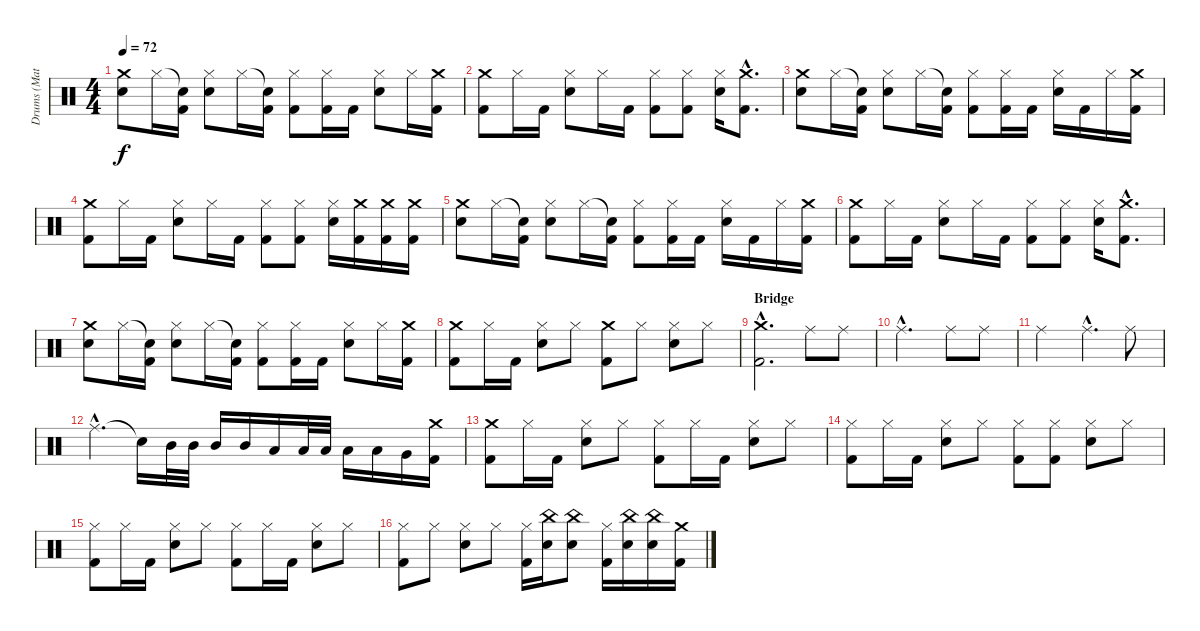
\track ("Drums (Matt)" "Drums (Mat") {instrument percussion}
\staff {score}
\articulation defaults
\ts (4 4)
\tempo 72
\clef neutral
\ks c
("Crash medium (hit)" "Snare (hit) 2").8{dy f} "Hi-Hat (closed)".16 ("Snare (hit)"{t} "Kick (hit) 2").16 ("Hi-Hat (closed)" "Snare (hit) 2").8 "Hi-Hat (closed)".16 ("Snare (hit)"{t} "Kick (hit) 2").16 ("Hi-Hat (closed)" "Kick (hit) 2").8 ("Hi-Hat (closed)" "Kick (hit) 2").16 "Kick (hit) 2".16 ("Hi-Hat (closed)" "Snare (hit) 2").8 "Hi-Hat (closed)".16 ("Crash medium (hit)" "Kick (hit) 2").16 |
("Crash medium (hit)" "Kick (hit) 2").8 "Hi-Hat (closed)".16 "Kick (hit) 2".16 ("Hi-Hat (closed)" "Snare (hit) 2").8 "Hi-Hat (closed)".16 "Kick (hit) 2".16 ("Hi-Hat (closed)" "Kick (hit) 2").8 ("Hi-Hat (closed)" "Kick (hit) 2").8 ("Hi-Hat (closed)" "Snare (hit) 2").16 ("Crash medium (hit)"{hac} "Kick (hit) 2"{hac}).8{d} |
("Crash medium (hit)" "Snare (hit) 2").8 "Hi-Hat (closed)".16 ("Snare (hit)"{t} "Kick (hit) 2").16 ("Hi-Hat (closed)" "Snare (hit) 2").8 "Hi-Hat (closed)".16 ("Snare (hit)"{t} "Kick (hit) 2").16 ("Hi-Hat (closed)" "Kick (hit) 2").8 ("Hi-Hat (closed)" "Kick (hit) 2").16 "Kick (hit) 2".16 ("Hi-Hat (closed)" "Snare (hit) 2").16 "Kick (hit) 2".16 "Hi-Hat (closed)".16 ("Crash medium (hit)" "Kick (hit) 2").16 |
("Crash medium (hit)" "Kick (hit) 2").8 "Hi-Hat (closed)".16 "Kick (hit) 2".16 ("Hi-Hat (closed)" "Snare (hit) 2").8 "Hi-Hat (closed)".16 "Kick (hit) 2".16 ("Hi-Hat (closed)" "Kick (hit) 2").8 ("Hi-Hat (closed)" "Kick (hit) 2").8 ("Hi-Hat (closed)" "Snare (hit) 2").16 ("Crash medium (hit)" "Kick (hit) 2").16 ("Crash medium (hit)" "Kick (hit) 2").16 ("Crash medium (hit)" "Kick (hit) 2").16 |
("Crash medium (hit)" "Snare (hit) 2").8 "Hi-Hat (closed)".16 ("Snare (hit)"{t} "Kick (hit) 2").16 ("Hi-Hat (closed)" "Snare (hit) 2").8 "Hi-Hat (closed)".16 ("Snare (hit)"{t} "Kick (hit) 2").16 ("Hi-Hat (closed)" "Kick (hit) 2").8 ("Hi-Hat (closed)" "Kick (hit) 2").16 "Kick (hit) 2".16 ("Hi-Hat (closed)" "Snare (hit) 2").16 "Kick (hit) 2".16 "Hi-Hat (closed)".16 ("Crash medium (hit)" "Kick (hit) 2").16 |
("Crash medium (hit)" "Kick (hit) 2").8 "Hi-Hat (closed)".16 "Kick (hit) 2".16 ("Hi-Hat (closed)" "Snare (hit) 2").8 "Hi-Hat (closed)".16 "Kick (hit) 2".16 ("Hi-Hat (closed)" "Kick (hit) 2").8 ("Hi-Hat (closed)" "Kick (hit) 2").8 ("Hi-Hat (closed)" "Snare (hit) 2").16 ("Crash medium (hit)"{hac} "Kick (hit) 2"{hac}).8{d} |
("Crash medium (hit)" "Snare (hit) 2").8 "Hi-Hat (closed)".16 ("Snare (hit)"{t} "Kick (hit) 2").16 ("Hi-Hat (closed)" "Snare (hit) 2").8 "Hi-Hat (closed)".16 ("Snare (hit)"{t} "Kick (hit) 2").16 ("Hi-Hat (closed)" "Kick (hit) 2").8 ("Hi-Hat (closed)" "Kick (hit) 2").16 "Kick (hit) 2".16 ("Hi-Hat (closed)" "Snare (hit) 2").8 "Hi-Hat (closed)".16 ("Crash medium (hit)" "Kick (hit) 2").16 |
("Crash medium (hit)" "Kick (hit) 2").8 "Hi-Hat (closed)".16 "Kick (hit) 2".16 ("Hi-Hat (closed)" "Snare (hit) 2").8 "Hi-Hat (closed)".8 ("Crash medium (hit)" "Kick (hit) 2").8 "Hi-Hat (closed)".8 ("Hi-Hat (closed)" "Snare (hit) 2").8 "Hi-Hat (closed)".8 |
\section ("" "Bridge")
("Crash medium (hit)"{hac} "Kick (hit) 2"{hac}).2{d} "Ride (middle)".8 "Ride (middle)".8 |
"Ride (middle)"{hac}.2{d} "Ride (middle)".8 "Ride (middle)".8 |
"Ride (middle)".2 "Ride (middle)"{hac}.4{d} "Ride (middle)".8 |
"Ride (middle)"{hac}.4{d} "Snare (hit)"{t}.16 "Mid Tom (hit)".32 "Mid Tom (hit)".32 "Mid Tom (hit)".16 "Mid Tom (hit)".16 "Low Tom (hit)".16 "Low Tom (hit)".32 "Low Tom (hit)".32 "Low Tom (hit)".16 "Low Tom (hit)".16 "Very Low Tom (hit)".16 ("Crash medium (hit)" "Kick (hit) 2").16 |
("Crash medium (hit)" "Kick (hit) 2").8 "Hi-Hat (closed)".16 "Kick (hit) 2".16 ("Hi-Hat (closed)" "Snare (hit) 2").8 "Hi-Hat (closed)".8 ("Hi-Hat (closed)" "Kick (hit) 2").8 "Hi-Hat (closed)".16 "Kick (hit) 2".16 ("Hi-Hat (closed)" "Snare (hit) 2").8 "Hi-Hat (closed)".8 |
("Hi-Hat (closed)" "Kick (hit) 2").8 "Hi-Hat (closed)".16 "Kick (hit) 2".16 ("Hi-Hat (closed)" "Snare (hit) 2").8 "Hi-Hat (closed)".8 ("Hi-Hat (closed)" "Kick (hit) 2").8 ("Hi-Hat (closed)" "Kick (hit) 2").8 ("Hi-Hat (closed)" "Snare (hit) 2").8 "Hi-Hat (closed)".8 |
("Hi-Hat (closed)" "Kick (hit) 2").8 "Hi-Hat (closed)".16 "Kick (hit) 2".16 ("Hi-Hat (closed)" "Snare (hit) 2").8 "Hi-Hat (closed)".8 ("Hi-Hat (closed)" "Kick (hit) 2").8 "Hi-Hat (closed)".16 "Kick (hit) 2".16 ("Hi-Hat (closed)" "Snare (hit) 2").8 "Hi-Hat (closed)".8 |
("Hi-Hat (closed)" "Kick (hit) 2").8 "Hi-Hat (closed)".8 ("Hi-Hat (closed)" "Snare (hit) 2").8 "Hi-Hat (closed)".8 ("Hi-Hat (closed)" "Kick (hit) 2").16 ("China (hit)" "Snare (hit) 2").16 ("China (hit)" "Snare (hit) 2").8 ("Hi-Hat (closed)" "Kick (hit) 2").16 ("China (hit)" "Snare (hit) 2").16 ("China (hit)" "Snare (hit) 2").16 ("Crash medium (hit)" "Kick (hit) 2").16
